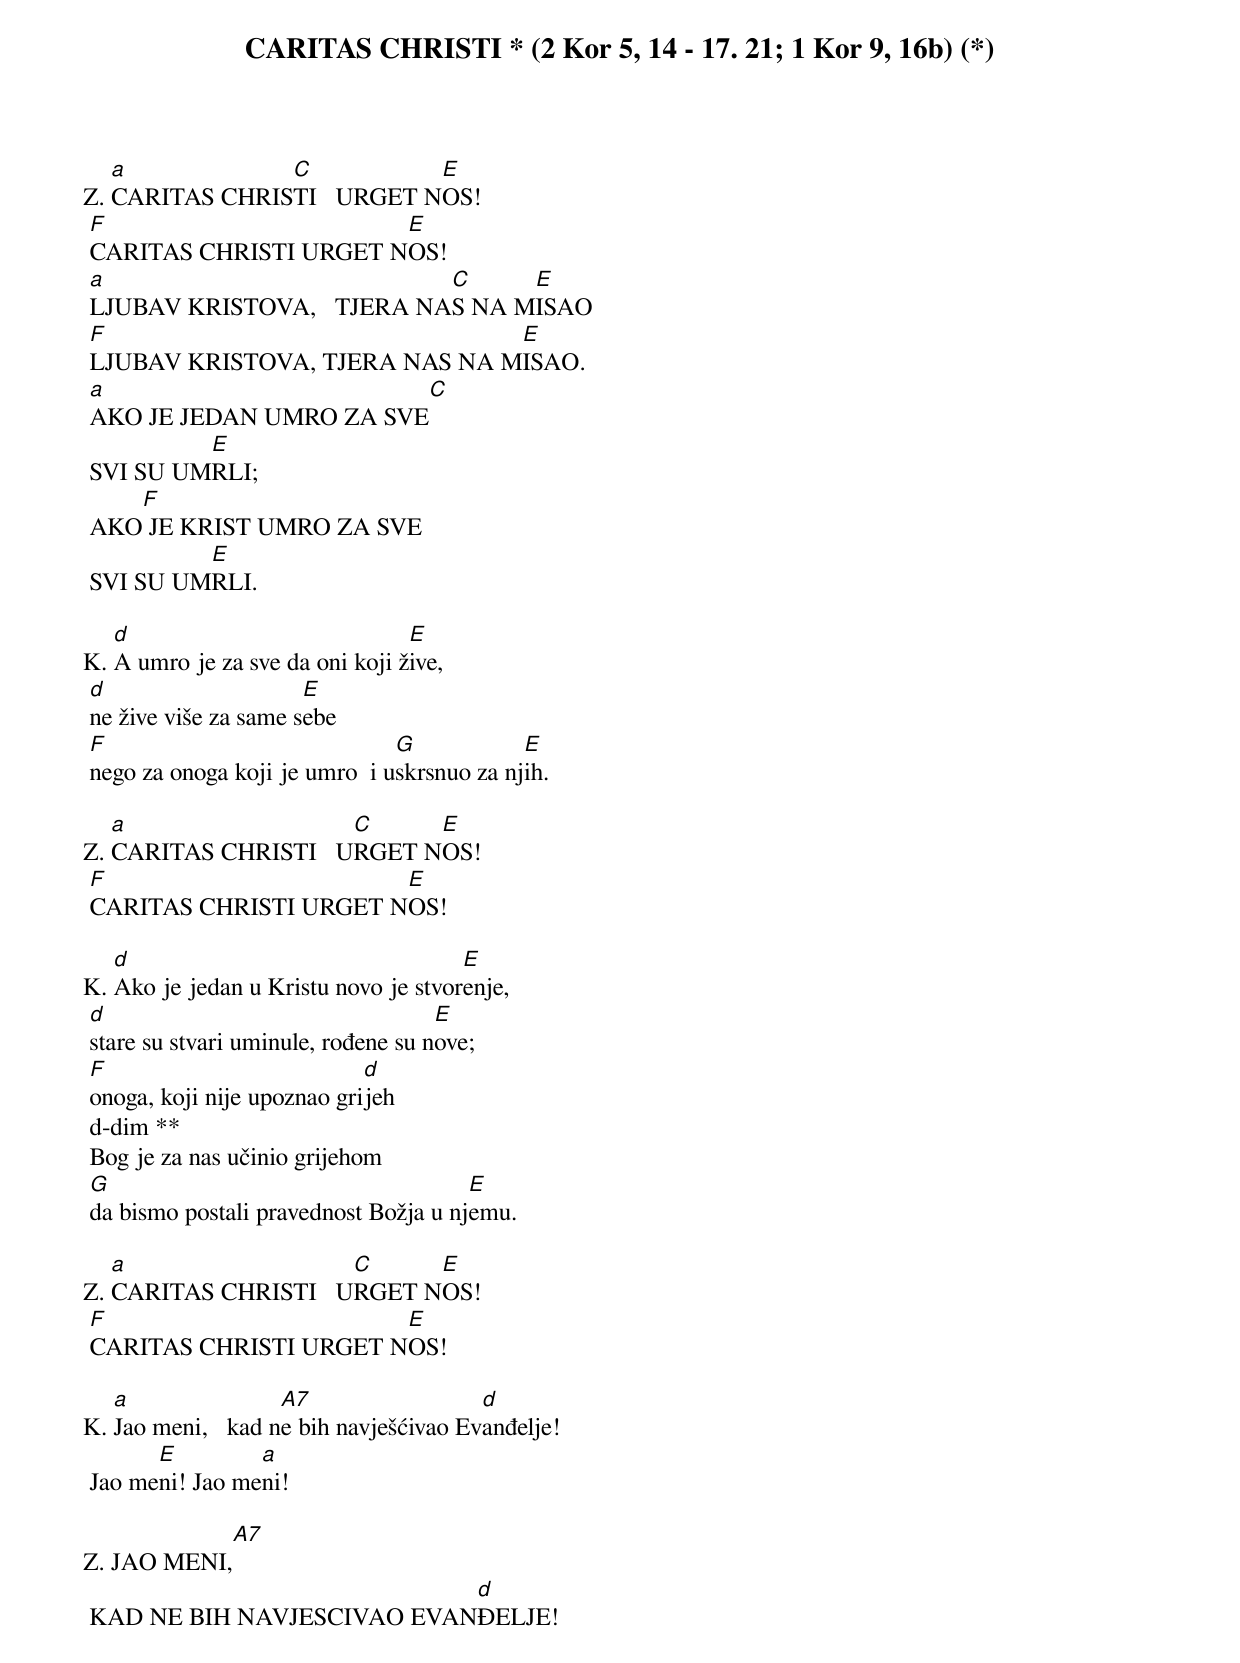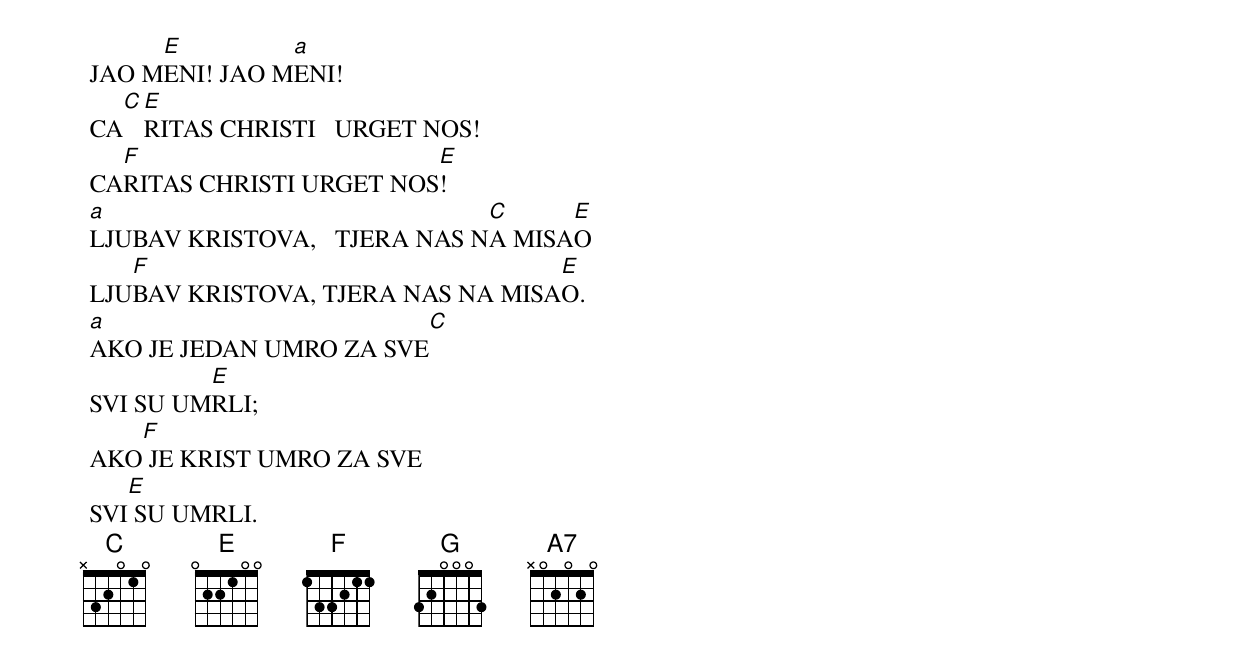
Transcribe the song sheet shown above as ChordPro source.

{title: CARITAS CHRISTI * (2 Kor 5, 14 - 17. 21; 1 Kor 9, 16b) (*)}

Z.	[a]CARITAS CHRIS[C]TI   URGET N[E]OS!
	[F]CARITAS CHRISTI URGET N[E]OS!
	[a]LJUBAV KRISTOVA,   TJERA NA[C]S NA M[E]ISAO
	[F]LJUBAV KRISTOVA, TJERA NAS NA M[E]ISAO.
	[a]AKO JE JEDAN UMRO ZA SVE[C]
	SVI SU UM[E]RLI;
	AKO[F] JE KRIST UMRO ZA SVE
	SVI SU UM[E]RLI.

K.	[d]A umro je za sve da oni koji ž[E]ive,
	[d]ne žive više za same s[E]ebe
	[F]nego za onoga koji je umro  i u[G]skrsnuo za nj[E]ih.

Z.	[a]CARITAS CHRISTI   U[C]RGET N[E]OS!
	[F]CARITAS CHRISTI URGET N[E]OS!

K.	[d]Ako je jedan u Kristu novo je stvor[E]enje,
	[d]stare su stvari uminule, rođene su n[E]ove;
	[F]onoga, koji nije upoznao gri[d]jeh
	d-dim **
	Bog je za nas učinio grijehom
	[G]da bismo postali pravednost Božja u nj[E]emu.

Z.	[a]CARITAS CHRISTI   U[C]RGET N[E]OS!
	[F]CARITAS CHRISTI URGET N[E]OS!

K.	[a]Jao meni,   kad n[A7]e bih navješćivao Ev[d]anđelje!
	Jao me[E]ni! Jao me[a]ni!

Z.	JAO MENI,[A7]
	KAD NE BIH NAVJESCIVAO EVAN[d]ĐELJE!
	JAO M[E]ENI! JAO M[a]ENI!
	CA[C][E]RITAS CHRISTI   URGET NOS!
	CA[F]RITAS CHRISTI URGET NOS[E]!
	[a]LJUBAV KRISTOVA,   TJERA NAS N[C]A MISA[E]O
	LJU[F]BAV KRISTOVA, TJERA NAS NA MISA[E]O.
	[a]AKO JE JEDAN UMRO ZA SVE[C]
	SVI SU UM[E]RLI;
	AKO[F] JE KRIST UMRO ZA SVE
	SVI[E] SU UMRLI.
